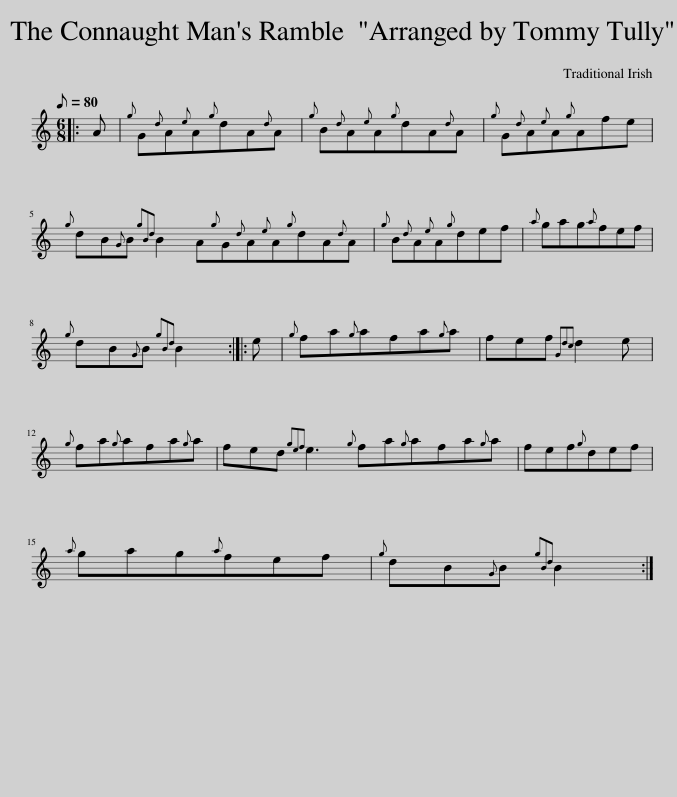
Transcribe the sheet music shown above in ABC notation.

X:1
L:1/8
Q:1/8=80
M:6/8
I:linebreak $
K:C
V:1 treble
V:1
|: A |{g} G{d}A{e}A{g}dA{d}A |{g} B{d}A{e}A{g}dA{d}A |{g} G{d}A{e}A{g}Afe |${g} dB{G}B{gBd} B2 A{g}G{d}A{e}A{g}dA{d}A | %5
{g} B{d}A{e}A{g}def |{a} gag{a}fef |${g} dB{G}B{gBd} B2 :: e |{g} fa{g}afa{g}a | %10
 fef{Gdc} d2 e |${g} fa{g}afa{g}a | fed{gef} e3{g} fa{g}afa{g}a | fef{g}def |${a} gag{a}fef | %15
{g} dB{G}B{gBd} B2 :| %16
